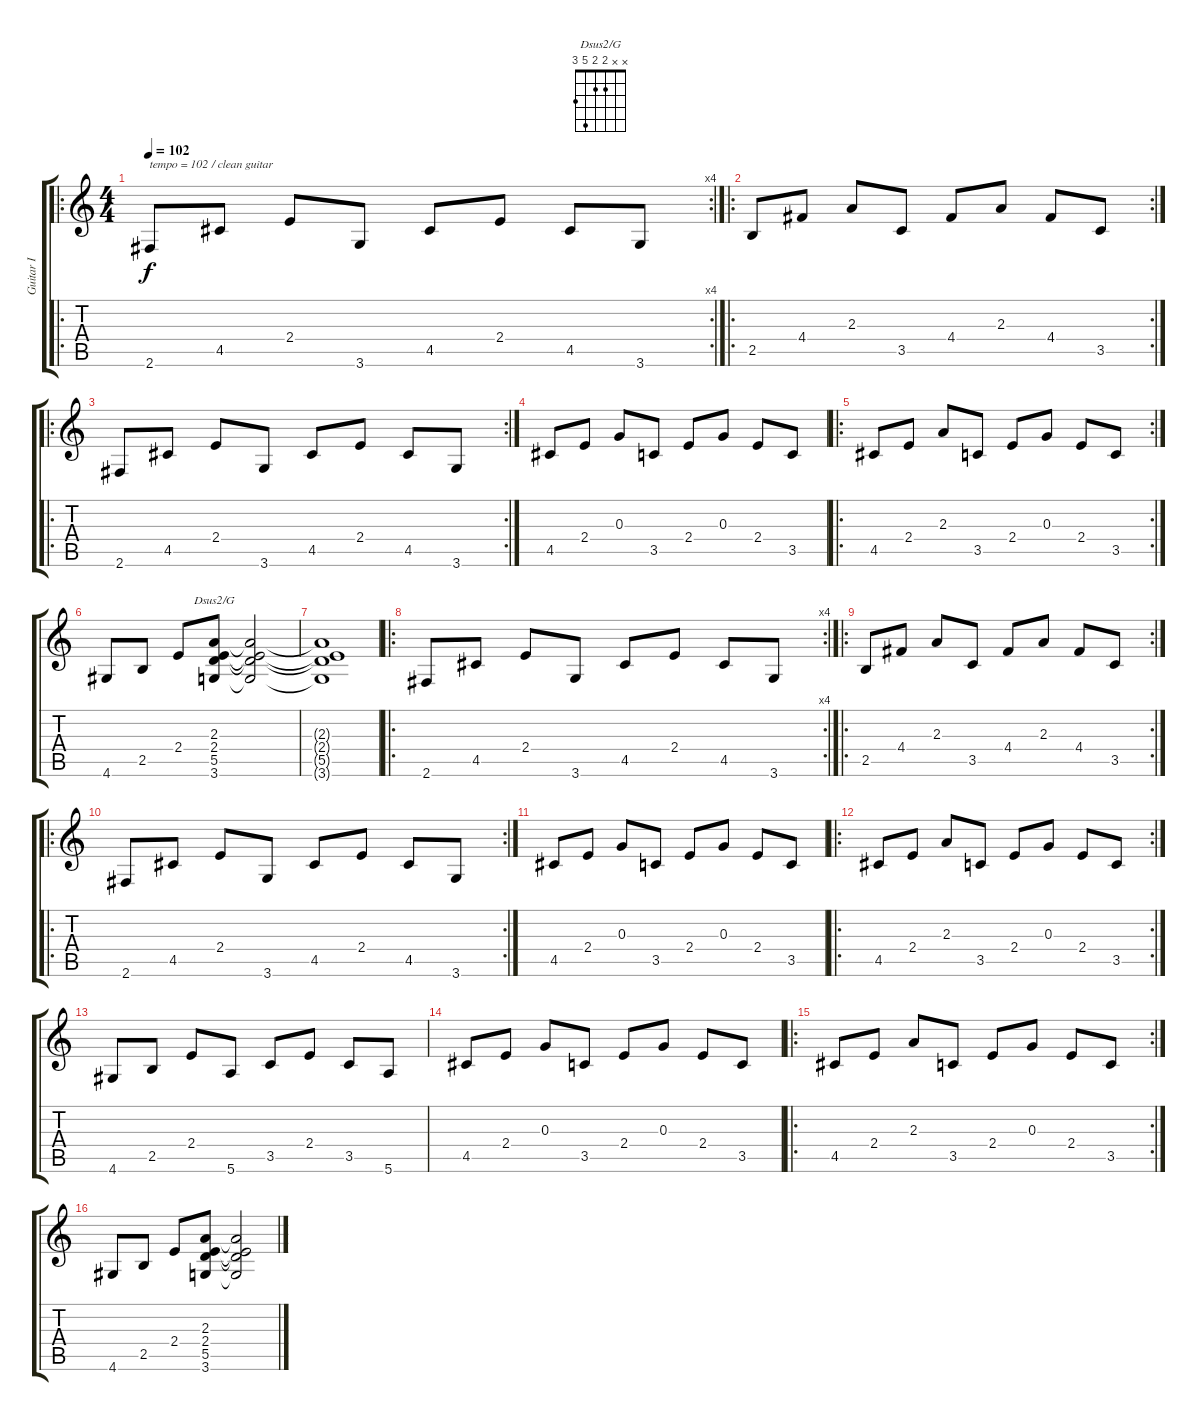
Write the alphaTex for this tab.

\track ("Guitar I" "Guitar I") {instrument electricguitarclean}
\staff {score tabs}
\tuning (E4 B3 G3 D3 A2 E2) {hide}
\chord ("Dsus2/G" x x 2 2 5 3)
\ro
\rc 4
\ts (4 4)
\tempo 102
\clef g2
\ks c
2.6.8{txt "tempo = 102 / clean guitar" dy f instrument electricguitarclean} 4.5.8 2.4.8 3.6.8 4.5.8 2.4.8 4.5.8 3.6.8 |
\ro
\rc 2
2.5.8 4.4.8 2.3.8 3.5.8 4.4.8 2.3.8 4.4.8 3.5.8 |
\ro
\rc 2
2.6.8 4.5.8 2.4.8 3.6.8 4.5.8 2.4.8 4.5.8 3.6.8 |
4.5.8 2.4.8 0.3.8 3.5.8 2.4.8 0.3.8 2.4.8 3.5.8 |
\ro
\rc 2
4.5.8 2.4.8 2.3.8 3.5.8 2.4.8 0.3.8 2.4.8 3.5.8 |
4.6.8 2.5.8 2.4.8 (2.3 2.4 5.5 3.6).8{ch "Dsus2/G"} (2.3{t} 2.4{t} 5.5{t} 3.6{t}).2 |
(2.3{t} 2.4{t} 5.5{t} 3.6{t}).1 |
\ro
\rc 4
2.6.8 4.5.8 2.4.8 3.6.8 4.5.8 2.4.8 4.5.8 3.6.8 |
\ro
\rc 2
2.5.8 4.4.8 2.3.8 3.5.8 4.4.8 2.3.8 4.4.8 3.5.8 |
\ro
\rc 2
2.6.8 4.5.8 2.4.8 3.6.8 4.5.8 2.4.8 4.5.8 3.6.8 |
4.5.8 2.4.8 0.3.8 3.5.8 2.4.8 0.3.8 2.4.8 3.5.8 |
\ro
\rc 2
4.5.8 2.4.8 2.3.8 3.5.8 2.4.8 0.3.8 2.4.8 3.5.8 |
4.6.8 2.5.8 2.4.8 5.6.8 3.5.8 2.4.8 3.5.8 5.6.8 |
4.5.8 2.4.8 0.3.8 3.5.8 2.4.8 0.3.8 2.4.8 3.5.8 |
\ro
\rc 2
4.5.8 2.4.8 2.3.8 3.5.8 2.4.8 0.3.8 2.4.8 3.5.8 |
4.6.8 2.5.8 2.4.8 (2.3 2.4 5.5 3.6).8 (2.3{t} 2.4{t} 5.5{t} 3.6{t}).2
